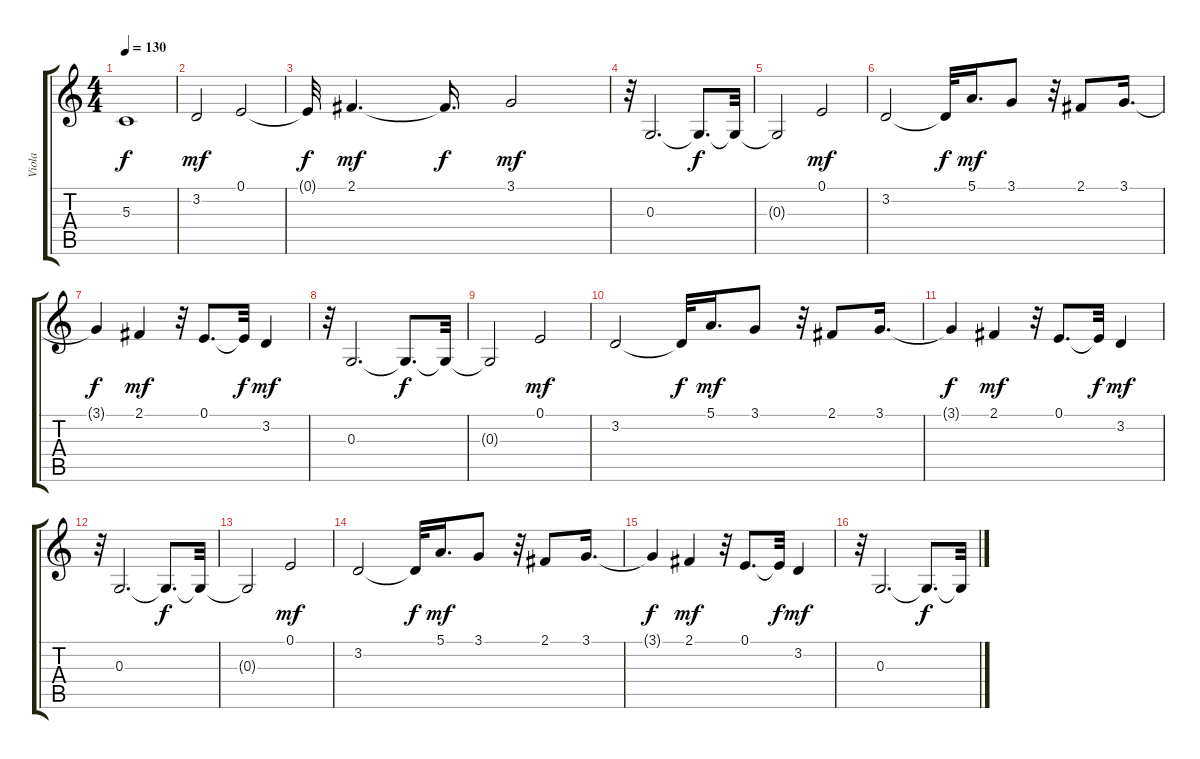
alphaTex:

\track ("Viola" "Viola") {instrument viola}
\staff {score tabs}
\tuning (E4 B3 G3 D3 A2 E2) {hide}
\ts (4 4)
\tempo 130
\clef g2
\ks c
5.3{t}.1{dy f} |
3.2.2{dy mf} 0.1.2 |
0.1{t}.32{dy f} 2.1.4{d dy mf} 2.1{t}.16{d dy f} 3.1.2{dy mf} |
r.32 0.3.2{d} 0.3{t}.8{d dy f} 0.3{t}.32 |
0.3{t}.2 0.1.2{dy mf} |
3.2.2 3.2{t}.32{dy f} 5.1.16{d dy mf} 3.1.8 r.32 2.1.8 3.1.16{d} |
3.1{t}.4{dy f} 2.1.4{dy mf} r.32 0.1.8{d} 0.1{t}.32{dy f} 3.2.4{dy mf} |
r.32 0.3.2{d} 0.3{t}.8{d dy f} 0.3{t}.32 |
0.3{t}.2 0.1.2{dy mf} |
3.2.2 3.2{t}.32{dy f} 5.1.16{d dy mf} 3.1.8 r.32 2.1.8 3.1.16{d} |
3.1{t}.4{dy f} 2.1.4{dy mf} r.32 0.1.8{d} 0.1{t}.32{dy f} 3.2.4{dy mf} |
r.32 0.3.2{d} 0.3{t}.8{d dy f} 0.3{t}.32 |
0.3{t}.2 0.1.2{dy mf} |
3.2.2 3.2{t}.32{dy f} 5.1.16{d dy mf} 3.1.8 r.32 2.1.8 3.1.16{d} |
3.1{t}.4{dy f} 2.1.4{dy mf} r.32 0.1.8{d} 0.1{t}.32{dy f} 3.2.4{dy mf} |
r.32 0.3.2{d} 0.3{t}.8{d dy f} 0.3{t}.32
